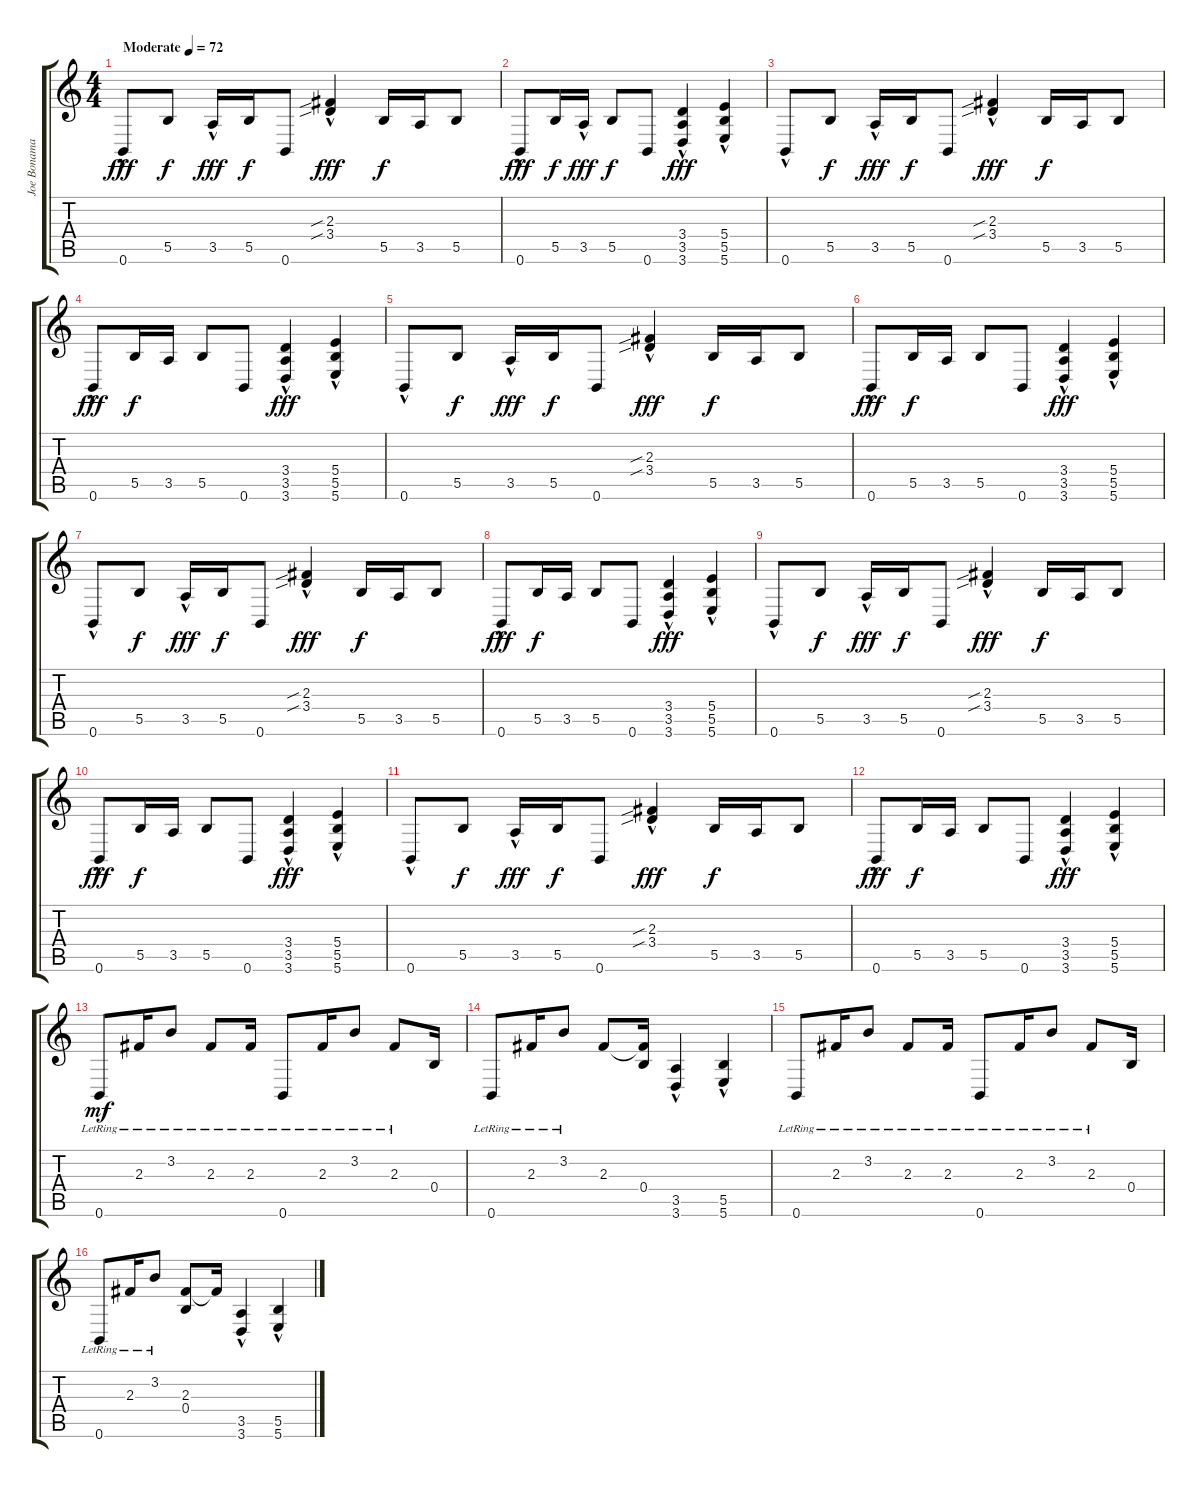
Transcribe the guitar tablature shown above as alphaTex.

\track ("Joe Bonamassa" "Joe Bonama") {instrument overdrivenguitar}
\staff {score tabs}
\tuning (Db4 Ab3 E3 B2 Gb2 B1) {hide}
\ts (4 4)
\tempo (72 "Moderate")
\clef g2
\ks c
0.6{hac}.8{dy fff instrument overdrivenguitar} 5.5.8{dy f} 3.5{hac}.16{dy fff} 5.5.16{dy f} 0.6.8 (2.3{sib} 3.4{sib hac}).4{dy fff} 5.5.16{dy f} 3.5.16 5.5.8 |
0.6{hac}.8{dy fff} 5.5.16{dy f} 3.5{hac}.16{dy fff} 5.5.8{dy f} 0.6.8 (3.4 3.5{hac} 3.6).4{dy fff} (5.4 5.5{hac} 5.6).4 |
0.6{hac}.8 5.5.8{dy f} 3.5{hac}.16{dy fff} 5.5.16{dy f} 0.6.8 (2.3{sib} 3.4{sib hac}).4{dy fff} 5.5.16{dy f} 3.5.16 5.5.8 |
0.6{hac}.8{dy fff} 5.5.16{dy f} 3.5.16 5.5.8 0.6.8 (3.4 3.5{hac} 3.6).4{dy fff} (5.4 5.5 5.6{hac}).4 |
0.6{hac}.8 5.5.8{dy f} 3.5{hac}.16{dy fff} 5.5.16{dy f} 0.6.8 (2.3{sib} 3.4{sib hac}).4{dy fff} 5.5.16{dy f} 3.5.16 5.5.8 |
0.6{hac}.8{dy fff} 5.5.16{dy f} 3.5.16 5.5.8 0.6.8 (3.4 3.5 3.6{hac}).4{dy fff} (5.4 5.5 5.6{hac}).4 |
0.6{hac}.8 5.5.8{dy f} 3.5{hac}.16{dy fff} 5.5.16{dy f} 0.6.8 (2.3{sib} 3.4{sib hac}).4{dy fff} 5.5.16{dy f} 3.5.16 5.5.8 |
0.6{hac}.8{dy fff} 5.5.16{dy f} 3.5.16 5.5.8 0.6.8 (3.4 3.5 3.6{hac}).4{dy fff} (5.4 5.5 5.6{hac}).4 |
0.6{hac}.8 5.5.8{dy f} 3.5{hac}.16{dy fff} 5.5.16{dy f} 0.6.8 (2.3{sib} 3.4{sib hac}).4{dy fff} 5.5.16{dy f} 3.5.16 5.5.8 |
0.6{hac}.8{dy fff} 5.5.16{dy f} 3.5.16 5.5.8 0.6.8 (3.4 3.5 3.6{hac}).4{dy fff} (5.4 5.5 5.6{hac}).4 |
0.6{hac}.8 5.5.8{dy f} 3.5{hac}.16{dy fff} 5.5.16{dy f} 0.6.8 (2.3{sib} 3.4{sib hac}).4{dy fff} 5.5.16{dy f} 3.5.16 5.5.8 |
0.6{hac}.8{dy fff} 5.5.16{dy f} 3.5.16 5.5.8 0.6.8 (3.4 3.5 3.6{hac}).4{dy fff} (5.4 5.5 5.6{hac}).4 |
0.6{lr}.8{dy mf} 2.3{lr}.16 3.2{lr}.8 2.3{lr}.8 2.3{lr}.16 0.6{lr}.8 2.3{lr}.16 3.2{lr}.8 2.3{lr}.8 0.4.16 |
0.6{lr}.8 2.3{lr}.16 3.2{lr}.8 2.3.8 (2.3{t} 0.4).16 (3.5{hac} 3.6{hac}).4 (5.5{hac} 5.6{hac}).4 |
0.6{lr}.8 2.3{lr}.16 3.2{lr}.8 2.3{lr}.8 2.3{lr}.16 0.6{lr}.8 2.3{lr}.16 3.2{lr}.8 2.3{lr}.8 0.4.16 |
0.6{lr}.8 2.3{lr}.16 3.2{lr}.8 (2.3 0.4).8 2.3{t}.16 (3.5{hac} 3.6{hac}).4 (5.5{hac} 5.6{hac}).4
